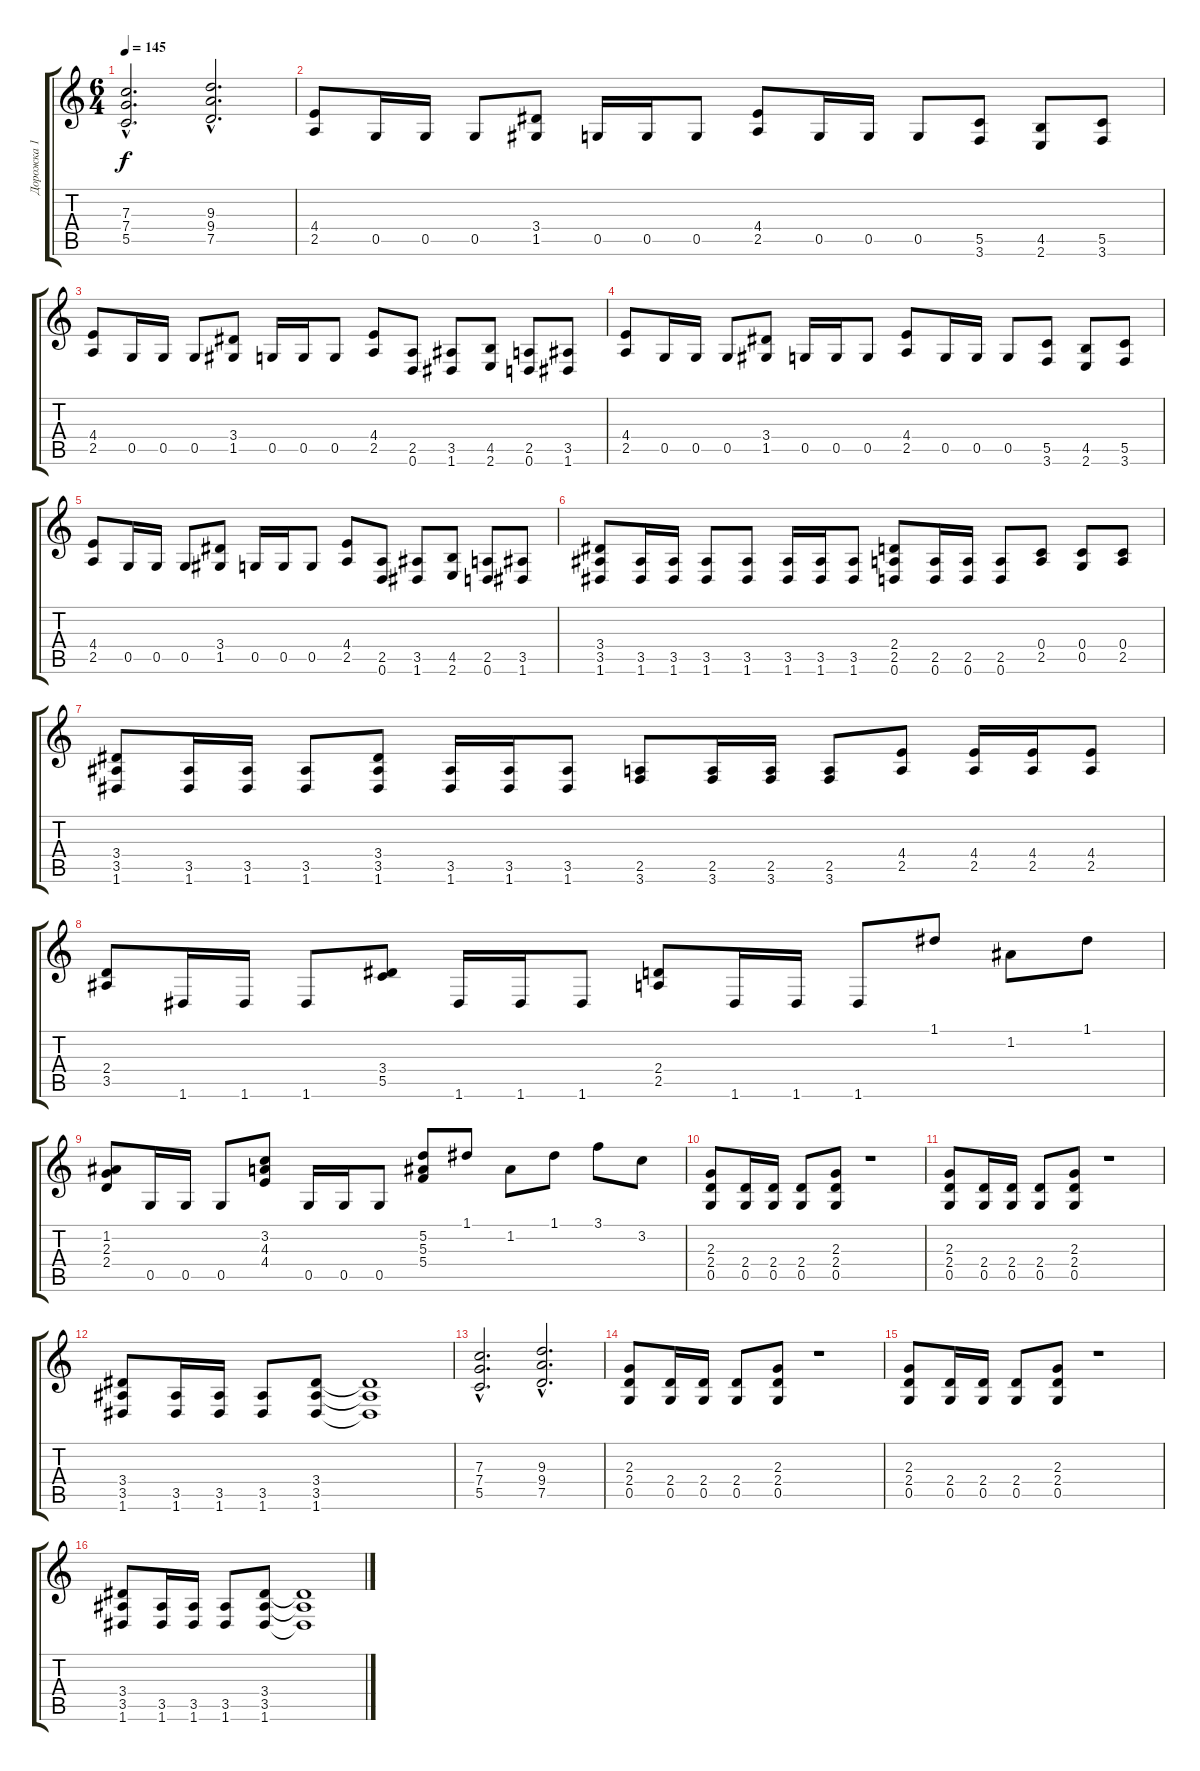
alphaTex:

\track ("Дорожка 1" "Дорожка 1") {instrument distortionguitar}
\staff {score tabs}
\tuning (D4 A3 F3 C3 G2 D2) {hide}
\ts (6 4)
\tempo 145
\clef g2
\ks c
(7.3{hac} 7.4{hac} 5.5{hac}).2{d dy f} (9.3{hac} 9.4{hac} 7.5{hac}).2{d} |
(4.4 2.5).8 0.5.16 0.5.16 0.5.8 (3.4 1.5).8 0.5.16 0.5.16 0.5.8 (4.4 2.5).8 0.5.16 0.5.16 0.5.8 (5.5 3.6).8 (4.5 2.6).8 (5.5 3.6).8 |
(4.4 2.5).8 0.5.16 0.5.16 0.5.8 (3.4 1.5).8 0.5.16 0.5.16 0.5.8 (4.4 2.5).8 (2.5 0.6).8 (3.5 1.6).8 (4.5 2.6).8 (2.5 0.6).8 (3.5 1.6).8 |
(4.4 2.5).8 0.5.16 0.5.16 0.5.8 (3.4 1.5).8 0.5.16 0.5.16 0.5.8 (4.4 2.5).8 0.5.16 0.5.16 0.5.8 (5.5 3.6).8 (4.5 2.6).8 (5.5 3.6).8 |
(4.4 2.5).8 0.5.16 0.5.16 0.5.8 (3.4 1.5).8 0.5.16 0.5.16 0.5.8 (4.4 2.5).8 (2.5 0.6).8 (3.5 1.6).8 (4.5 2.6).8 (2.5 0.6).8 (3.5 1.6).8 |
(3.4 3.5 1.6).8 (3.5 1.6).16 (3.5 1.6).16 (3.5 1.6).8 (3.5 1.6).8 (3.5 1.6).16 (3.5 1.6).16 (3.5 1.6).8 (2.4 2.5 0.6).8 (2.5 0.6).16 (2.5 0.6).16 (2.5 0.6).8 (0.4 2.5).8 (0.4 0.5).8 (0.4 2.5).8 |
(3.4 3.5 1.6).8 (3.5 1.6).16 (3.5 1.6).16 (3.5 1.6).8 (3.4 3.5 1.6).8 (3.5 1.6).16 (3.5 1.6).16 (3.5 1.6).8 (2.5 3.6).8 (2.5 3.6).16 (2.5 3.6).16 (2.5 3.6).8 (4.4 2.5).8 (4.4 2.5).16 (4.4 2.5).16 (4.4 2.5).8 |
(2.4 3.5).8 1.6.16 1.6.16 1.6.8 (3.4 5.5).8 1.6.16 1.6.16 1.6.8 (2.4 2.5).8 1.6.16 1.6.16 1.6.8 1.1.8 1.2.8 1.1.8 |
(1.2 2.3 2.4).8 0.5.16 0.5.16 0.5.8 (3.2 4.3 4.4).8 0.5.16 0.5.16 0.5.8 (5.2 5.3 5.4).8 1.1.8 1.2.8 1.1.8 3.1.8 3.2.8 |
(2.3 2.4 0.5).8 (2.4 0.5).16 (2.4 0.5).16 (2.4 0.5).8 (2.3 2.4 0.5).8 r.1 |
(2.3 2.4 0.5).8 (2.4 0.5).16 (2.4 0.5).16 (2.4 0.5).8 (2.3 2.4 0.5).8 r.1 |
(3.4 3.5 1.6).8 (3.5 1.6).16 (3.5 1.6).16 (3.5 1.6).8 (3.4 3.5 1.6).8 (3.4{t} 3.5{t} 1.6{t}).1 |
(7.3{hac} 7.4{hac} 5.5{hac}).2{d} (9.3{hac} 9.4{hac} 7.5{hac}).2{d} |
(2.3 2.4 0.5).8 (2.4 0.5).16 (2.4 0.5).16 (2.4 0.5).8 (2.3 2.4 0.5).8 r.1 |
(2.3 2.4 0.5).8 (2.4 0.5).16 (2.4 0.5).16 (2.4 0.5).8 (2.3 2.4 0.5).8 r.1 |
(3.4 3.5 1.6).8 (3.5 1.6).16 (3.5 1.6).16 (3.5 1.6).8 (3.4 3.5 1.6).8 (3.4{t} 3.5{t} 1.6{t}).1
